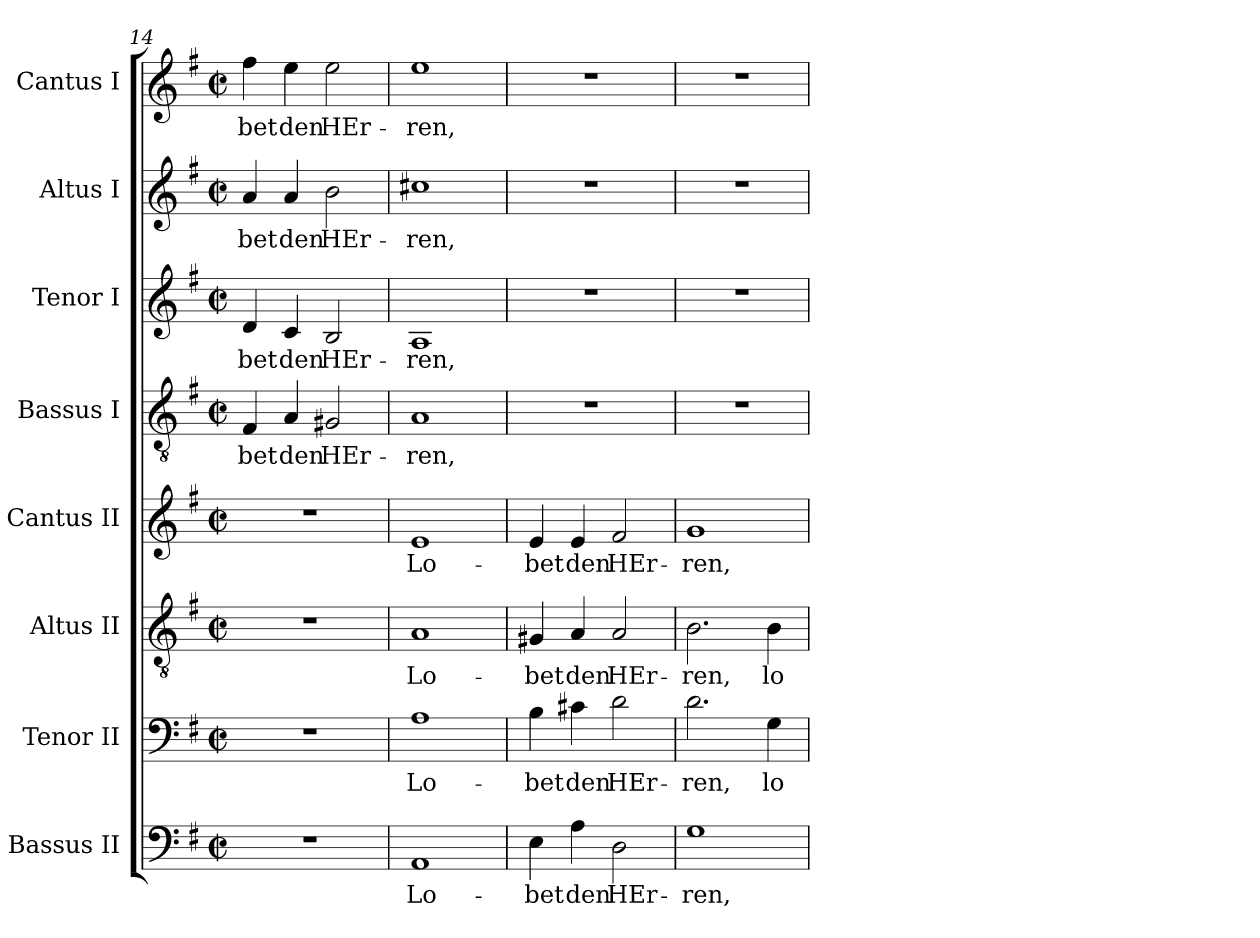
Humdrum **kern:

**kern	**text	**kern	**text	**kern	**text	**kern	**text	**kern	**text	**kern	**text	**kern	**text	**kern	**text
*part8	*part8	*part7	*part7	*part6	*part6	*part5	*part5	*part4	*part4	*part3	*part3	*part2	*part2	*part1	*part1
*staff8	*staff8	*staff7	*staff7	*staff6	*staff6	*staff5	*staff5	*staff4	*staff4	*staff3	*staff3	*staff2	*staff2	*staff1	*staff1
*I"Bassus II	*	*I"Tenor II	*	*I"Altus II	*	*I"Cantus II	*	*I"Bassus I	*	*I"Tenor I	*	*I"Altus I	*	*I"Cantus I	*
*I'B2	*	*I'T2	*	*I'A2	*	*I'C2	*	*I'B1	*	*I'T1	*	*I'A1	*	*I'C1	*
*clefF4	*	*clefF4	*	*clefGv2	*	*clefG2	*	*clefGv2	*	*clefG2	*	*clefG2	*	*clefG2	*
*k[f#]	*	*k[f#]	*	*k[f#]	*	*k[f#]	*	*k[f#]	*	*k[f#]	*	*k[f#]	*	*k[f#]	*
*G:	*	*G:	*	*G:	*	*G:	*	*G:	*	*G:	*	*G:	*	*G:	*
*M2/2	*	*M2/2	*	*M2/2	*	*M2/2	*	*M2/2	*	*M2/2	*	*M2/2	*	*M2/2	*
*met(c|)	*	*met(c|)	*	*met(c|)	*	*met(c|)	*	*met(c|)	*	*met(c|)	*	*met(c|)	*	*met(c|)	*
=14	=14	=14	=14	=14	=14	=14	=14	=14	=14	=14	=14	=14	=14	=14	=14
!	!	!	!	!	!	!	!	!	!LO:LY:b	!	!	!	!	!	!
!	!	!	!	!	!	!	!	!	!	!	!LO:LY:b	!	!	!	!
!	!	!	!	!	!	!	!	!	!	!	!	!	!LO:LY:b	!	!
!	!	!	!	!	!	!	!	!	!	!	!	!	!	!	!LO:LY:b
1r	.	1r	.	1r	.	1r	.	4F#/	-bet	4d/	-bet	4a/	-bet	4ff#\	-bet
!	!	!	!	!	!	!	!	!	!LO:LY:b	!	!	!	!	!	!
!	!	!	!	!	!	!	!	!	!	!	!LO:LY:b	!	!	!	!
!	!	!	!	!	!	!	!	!	!	!	!	!	!LO:LY:b	!	!
!	!	!	!	!	!	!	!	!	!	!	!	!	!	!	!LO:LY:b
.	.	.	.	.	.	.	.	4A/	den	4c/	den	4a/	den	4ee\	den
!	!	!	!	!	!	!	!	!	!LO:LY:b	!	!	!	!	!	!
!	!	!	!	!	!	!	!	!	!	!	!LO:LY:b	!	!	!	!
!	!	!	!	!	!	!	!	!	!	!	!	!	!LO:LY:b	!	!
!	!	!	!	!	!	!	!	!	!	!	!	!	!	!	!LO:LY:b
.	.	.	.	.	.	.	.	2G#X/	HEr-	2B/	HEr-	2b\	HEr-	2ee\	HEr-
=15	=15	=15	=15	=15	=15	=15	=15	=15	=15	=15	=15	=15	=15	=15	=15
!	!LO:LY:b	!	!	!	!	!	!	!	!	!	!	!	!	!	!
!	!	!	!LO:LY:b	!	!	!	!	!	!	!	!	!	!	!	!
!	!	!	!	!	!LO:LY:b	!	!	!	!	!	!	!	!	!	!
!	!	!	!	!	!	!	!LO:LY:b	!	!	!	!	!	!	!	!
!	!	!	!	!	!	!	!	!	!LO:LY:b	!	!	!	!	!	!
!	!	!	!	!	!	!	!	!	!	!	!LO:LY:b	!	!	!	!
!	!	!	!	!	!	!	!	!	!	!	!	!	!LO:LY:b	!	!
!	!	!	!	!	!	!	!	!	!	!	!	!	!	!	!LO:LY:b
1AA	Lo-	1A	Lo-	1A	Lo-	1e	Lo-	1A	-ren,	1A	-ren,	1cc#X	-ren,	1ee	-ren,
=16	=16	=16	=16	=16	=16	=16	=16	=16	=16	=16	=16	=16	=16	=16	=16
!	!LO:LY:b	!	!	!	!	!	!	!	!	!	!	!	!	!	!
!	!	!	!LO:LY:b	!	!	!	!	!	!	!	!	!	!	!	!
!	!	!	!	!	!LO:LY:b	!	!	!	!	!	!	!	!	!	!
!	!	!	!	!	!	!	!LO:LY:b	!	!	!	!	!	!	!	!
4E\	-bet	4B\	-bet	4G#X/	-bet	4e/	-bet	1r	.	1r	.	1r	.	1r	.
!	!LO:LY:b	!	!	!	!	!	!	!	!	!	!	!	!	!	!
!	!	!	!LO:LY:b	!	!	!	!	!	!	!	!	!	!	!	!
!	!	!	!	!	!LO:LY:b	!	!	!	!	!	!	!	!	!	!
!	!	!	!	!	!	!	!LO:LY:b	!	!	!	!	!	!	!	!
4A\	den	4c#X\	den	4A/	den	4e/	den	.	.	.	.	.	.	.	.
!	!LO:LY:b	!	!	!	!	!	!	!	!	!	!	!	!	!	!
!	!	!	!LO:LY:b	!	!	!	!	!	!	!	!	!	!	!	!
!	!	!	!	!	!LO:LY:b	!	!	!	!	!	!	!	!	!	!
!	!	!	!	!	!	!	!LO:LY:b	!	!	!	!	!	!	!	!
2D\	HEr-	2d\	HEr-	2A/	HEr-	2f#/	HEr-	.	.	.	.	.	.	.	.
=17	=17	=17	=17	=17	=17	=17	=17	=17	=17	=17	=17	=17	=17	=17	=17
!	!LO:LY:b	!	!	!	!	!	!	!	!	!	!	!	!	!	!
!	!	!	!LO:LY:b	!	!	!	!	!	!	!	!	!	!	!	!
!	!	!	!	!	!LO:LY:b	!	!	!	!	!	!	!	!	!	!
!	!	!	!	!	!	!	!LO:LY:b	!	!	!	!	!	!	!	!
1G	-ren,	2.d\	-ren,	2.B\	-ren,	1g	-ren,	1r	.	1r	.	1r	.	1r	.
!	!	!	!LO:LY:b	!	!	!	!	!	!	!	!	!	!	!	!
!	!	!	!	!	!LO:LY:b	!	!	!	!	!	!	!	!	!	!
.	.	4G\	lo-	4B\	lo-	.	.	.	.	.	.	.	.	.	.
=	=	=	=	=	=	=	=	=	=	=	=	=	=	=	=
*-	*-	*-	*-	*-	*-	*-	*-	*-	*-	*-	*-	*-	*-	*-	*-
